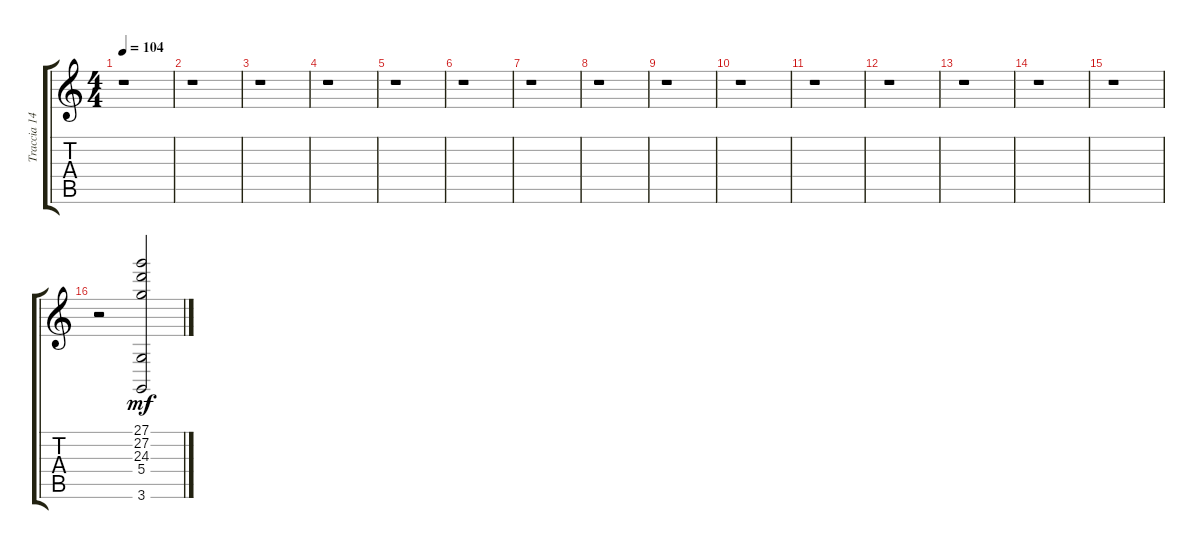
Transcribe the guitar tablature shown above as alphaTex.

\track ("Traccia 14" "Traccia 14") {instrument pad7halo}
\staff {score tabs}
\tuning (E4 B3 G3 D3 A2 E2) {hide}
\ts (4 4)
\tempo 104
\clef g2
\ks c
r.1{dy f} |
r.1 |
r.1 |
r.1 |
r.1 |
r.1 |
r.1 |
r.1 |
r.1 |
r.1 |
r.1 |
r.1 |
r.1 |
r.1 |
r.1 |
r.2 (27.1 27.2 24.3 5.4 3.6).2{dy mf}
